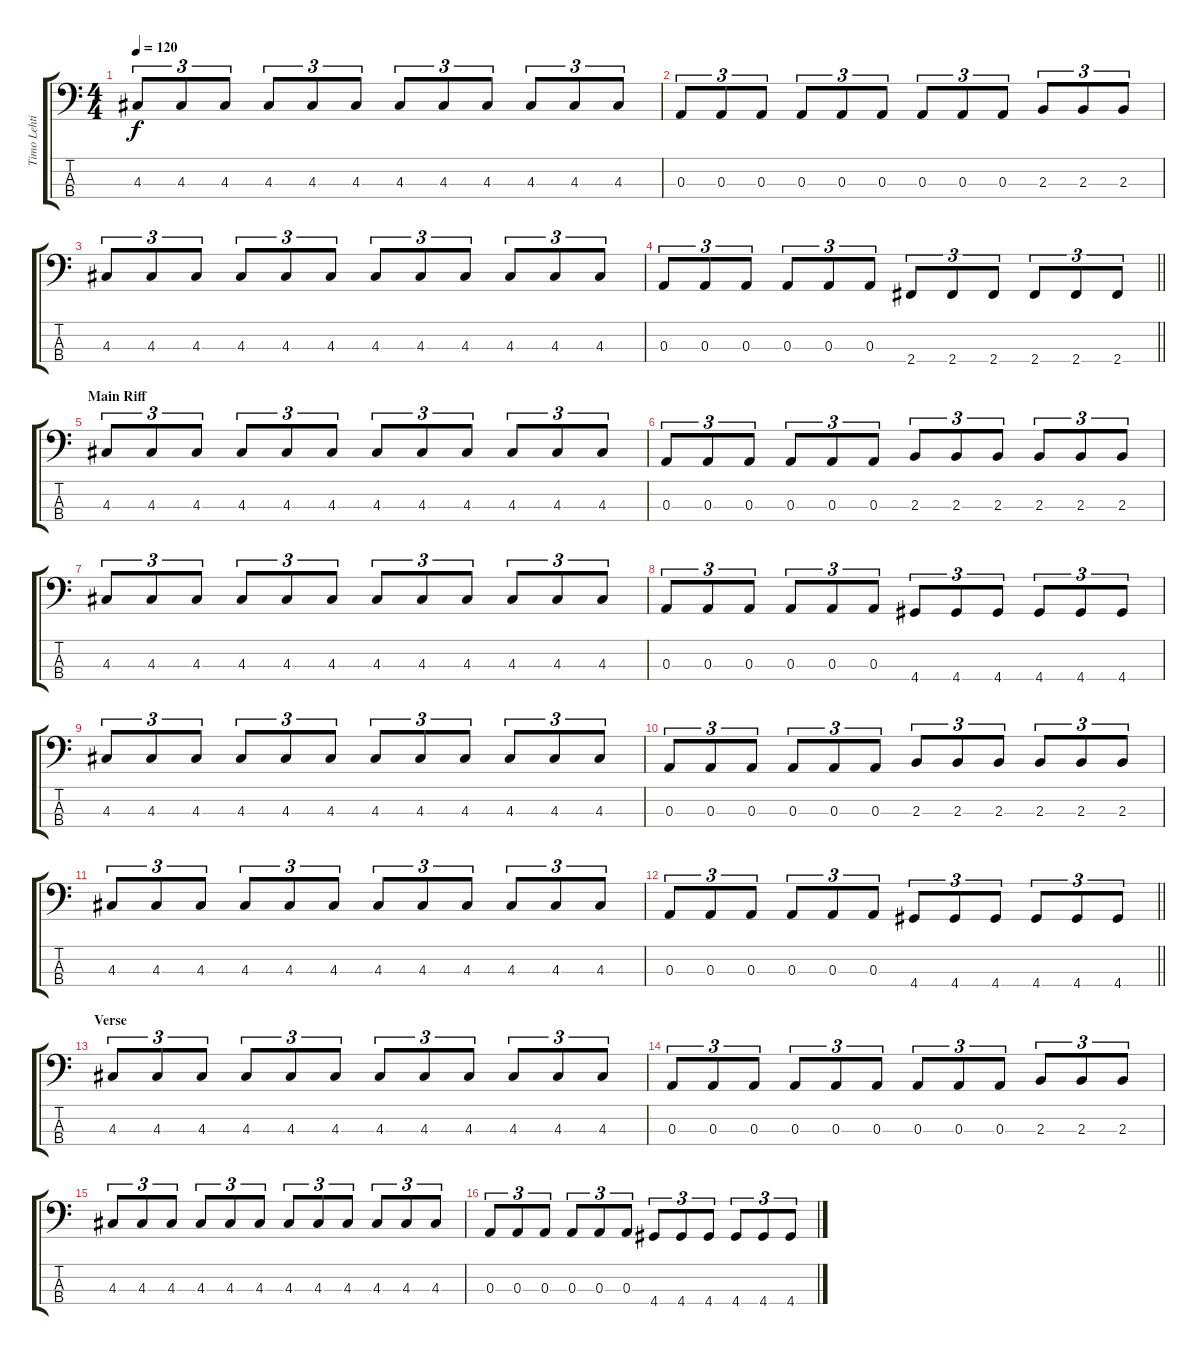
\track ("Timo Lehtinen" "Timo Lehti") {instrument electricbasspick}
\staff {score tabs}
\tuning (G2 D2 A1 E1) {hide}
\ts (4 4)
\tempo 120
\clef f4
\ks c
4.3.8{tu (3 2) dy f} 4.3.8{tu (3 2)} 4.3.8{tu (3 2)} 4.3.8{tu (3 2)} 4.3.8{tu (3 2)} 4.3.8{tu (3 2)} 4.3.8{tu (3 2)} 4.3.8{tu (3 2)} 4.3.8{tu (3 2)} 4.3.8{tu (3 2)} 4.3.8{tu (3 2)} 4.3.8{tu (3 2)} |
0.3.8{tu (3 2)} 0.3.8{tu (3 2)} 0.3.8{tu (3 2)} 0.3.8{tu (3 2)} 0.3.8{tu (3 2)} 0.3.8{tu (3 2)} 0.3.8{tu (3 2)} 0.3.8{tu (3 2)} 0.3.8{tu (3 2)} 2.3.8{tu (3 2)} 2.3.8{tu (3 2)} 2.3.8{tu (3 2)} |
4.3.8{tu (3 2)} 4.3.8{tu (3 2)} 4.3.8{tu (3 2)} 4.3.8{tu (3 2)} 4.3.8{tu (3 2)} 4.3.8{tu (3 2)} 4.3.8{tu (3 2)} 4.3.8{tu (3 2)} 4.3.8{tu (3 2)} 4.3.8{tu (3 2)} 4.3.8{tu (3 2)} 4.3.8{tu (3 2)} |
\barLineRight lightlight
0.3.8{tu (3 2)} 0.3.8{tu (3 2)} 0.3.8{tu (3 2)} 0.3.8{tu (3 2)} 0.3.8{tu (3 2)} 0.3.8{tu (3 2)} 2.4.8{tu (3 2)} 2.4.8{tu (3 2)} 2.4.8{tu (3 2)} 2.4.8{tu (3 2)} 2.4.8{tu (3 2)} 2.4.8{tu (3 2)} |
\section ("" "Main Riff")
4.3.8{tu (3 2)} 4.3.8{tu (3 2)} 4.3.8{tu (3 2)} 4.3.8{tu (3 2)} 4.3.8{tu (3 2)} 4.3.8{tu (3 2)} 4.3.8{tu (3 2)} 4.3.8{tu (3 2)} 4.3.8{tu (3 2)} 4.3.8{tu (3 2)} 4.3.8{tu (3 2)} 4.3.8{tu (3 2)} |
0.3.8{tu (3 2)} 0.3.8{tu (3 2)} 0.3.8{tu (3 2)} 0.3.8{tu (3 2)} 0.3.8{tu (3 2)} 0.3.8{tu (3 2)} 2.3.8{tu (3 2)} 2.3.8{tu (3 2)} 2.3.8{tu (3 2)} 2.3.8{tu (3 2)} 2.3.8{tu (3 2)} 2.3.8{tu (3 2)} |
4.3.8{tu (3 2)} 4.3.8{tu (3 2)} 4.3.8{tu (3 2)} 4.3.8{tu (3 2)} 4.3.8{tu (3 2)} 4.3.8{tu (3 2)} 4.3.8{tu (3 2)} 4.3.8{tu (3 2)} 4.3.8{tu (3 2)} 4.3.8{tu (3 2)} 4.3.8{tu (3 2)} 4.3.8{tu (3 2)} |
0.3.8{tu (3 2)} 0.3.8{tu (3 2)} 0.3.8{tu (3 2)} 0.3.8{tu (3 2)} 0.3.8{tu (3 2)} 0.3.8{tu (3 2)} 4.4.8{tu (3 2)} 4.4.8{tu (3 2)} 4.4.8{tu (3 2)} 4.4.8{tu (3 2)} 4.4.8{tu (3 2)} 4.4.8{tu (3 2)} |
4.3.8{tu (3 2)} 4.3.8{tu (3 2)} 4.3.8{tu (3 2)} 4.3.8{tu (3 2)} 4.3.8{tu (3 2)} 4.3.8{tu (3 2)} 4.3.8{tu (3 2)} 4.3.8{tu (3 2)} 4.3.8{tu (3 2)} 4.3.8{tu (3 2)} 4.3.8{tu (3 2)} 4.3.8{tu (3 2)} |
0.3.8{tu (3 2)} 0.3.8{tu (3 2)} 0.3.8{tu (3 2)} 0.3.8{tu (3 2)} 0.3.8{tu (3 2)} 0.3.8{tu (3 2)} 2.3.8{tu (3 2)} 2.3.8{tu (3 2)} 2.3.8{tu (3 2)} 2.3.8{tu (3 2)} 2.3.8{tu (3 2)} 2.3.8{tu (3 2)} |
4.3.8{tu (3 2)} 4.3.8{tu (3 2)} 4.3.8{tu (3 2)} 4.3.8{tu (3 2)} 4.3.8{tu (3 2)} 4.3.8{tu (3 2)} 4.3.8{tu (3 2)} 4.3.8{tu (3 2)} 4.3.8{tu (3 2)} 4.3.8{tu (3 2)} 4.3.8{tu (3 2)} 4.3.8{tu (3 2)} |
\barLineRight lightlight
0.3.8{tu (3 2)} 0.3.8{tu (3 2)} 0.3.8{tu (3 2)} 0.3.8{tu (3 2)} 0.3.8{tu (3 2)} 0.3.8{tu (3 2)} 4.4.8{tu (3 2)} 4.4.8{tu (3 2)} 4.4.8{tu (3 2)} 4.4.8{tu (3 2)} 4.4.8{tu (3 2)} 4.4.8{tu (3 2)} |
\section ("" "Verse")
4.3.8{tu (3 2)} 4.3.8{tu (3 2)} 4.3.8{tu (3 2)} 4.3.8{tu (3 2)} 4.3.8{tu (3 2)} 4.3.8{tu (3 2)} 4.3.8{tu (3 2)} 4.3.8{tu (3 2)} 4.3.8{tu (3 2)} 4.3.8{tu (3 2)} 4.3.8{tu (3 2)} 4.3.8{tu (3 2)} |
0.3.8{tu (3 2)} 0.3.8{tu (3 2)} 0.3.8{tu (3 2)} 0.3.8{tu (3 2)} 0.3.8{tu (3 2)} 0.3.8{tu (3 2)} 0.3.8{tu (3 2)} 0.3.8{tu (3 2)} 0.3.8{tu (3 2)} 2.3.8{tu (3 2)} 2.3.8{tu (3 2)} 2.3.8{tu (3 2)} |
4.3.8{tu (3 2)} 4.3.8{tu (3 2)} 4.3.8{tu (3 2)} 4.3.8{tu (3 2)} 4.3.8{tu (3 2)} 4.3.8{tu (3 2)} 4.3.8{tu (3 2)} 4.3.8{tu (3 2)} 4.3.8{tu (3 2)} 4.3.8{tu (3 2)} 4.3.8{tu (3 2)} 4.3.8{tu (3 2)} |
0.3.8{tu (3 2)} 0.3.8{tu (3 2)} 0.3.8{tu (3 2)} 0.3.8{tu (3 2)} 0.3.8{tu (3 2)} 0.3.8{tu (3 2)} 4.4.8{tu (3 2)} 4.4.8{tu (3 2)} 4.4.8{tu (3 2)} 4.4.8{tu (3 2)} 4.4.8{tu (3 2)} 4.4.8{tu (3 2)}
